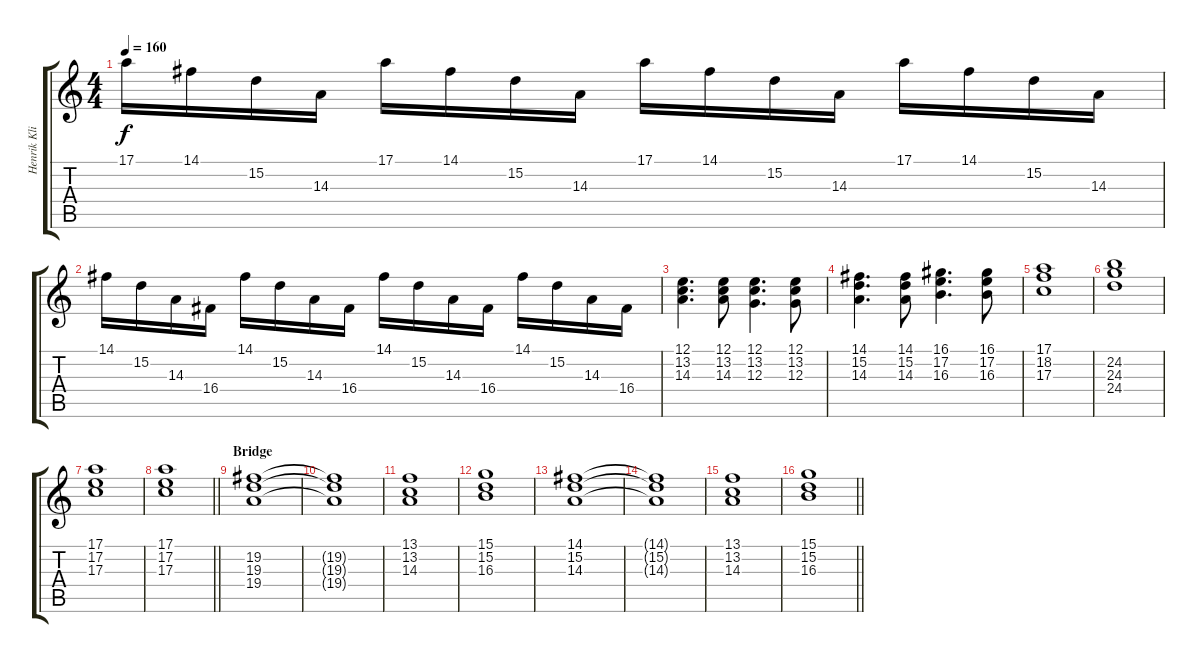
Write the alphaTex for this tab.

\track ("Henrik Klingenberg" "Henrik Kli") {instrument pad3polysynth}
\staff {score tabs}
\tuning (E4 B3 G3 D3 A2 E2) {hide}
\ts (4 4)
\tempo 160
\clef g2
\ks c
17.1.16{dy f} 14.1.16 15.2.16 14.3.16 17.1.16 14.1.16 15.2.16 14.3.16 17.1.16 14.1.16 15.2.16 14.3.16 17.1.16 14.1.16 15.2.16 14.3.16 |
14.1.16 15.2.16 14.3.16 16.4.16 14.1.16 15.2.16 14.3.16 16.4.16 14.1.16 15.2.16 14.3.16 16.4.16 14.1.16 15.2.16 14.3.16 16.4.16 |
(12.1 13.2 14.3).4{d volume 12 instrument harpsichord} (12.1 13.2 14.3).8 (12.1 13.2 12.3).4{d} (12.1 13.2 12.3).8 |
(14.1 15.2 14.3).4{d} (14.1 15.2 14.3).8 (16.1 17.2 16.3).4{d} (16.1 17.2 16.3).8 |
(17.1 18.2 17.3).1 |
(24.2 24.3 24.4).1 |
(17.1 17.2 17.3).1 |
\barLineRight lightlight
(17.1 17.2 17.3).1 |
\section ("" "Bridge")
(19.2 19.3 19.4).1{volume 10 instrument stringensemble1} |
(19.2{t} 19.3{t} 19.4{t}).1 |
(13.1 13.2 14.3).1 |
(15.1 15.2 16.3).1 |
(14.1 15.2 14.3).1 |
(14.1{t} 15.2{t} 14.3{t}).1 |
(13.1 13.2 14.3).1 |
\barLineRight lightlight
(15.1 15.2 16.3).1
